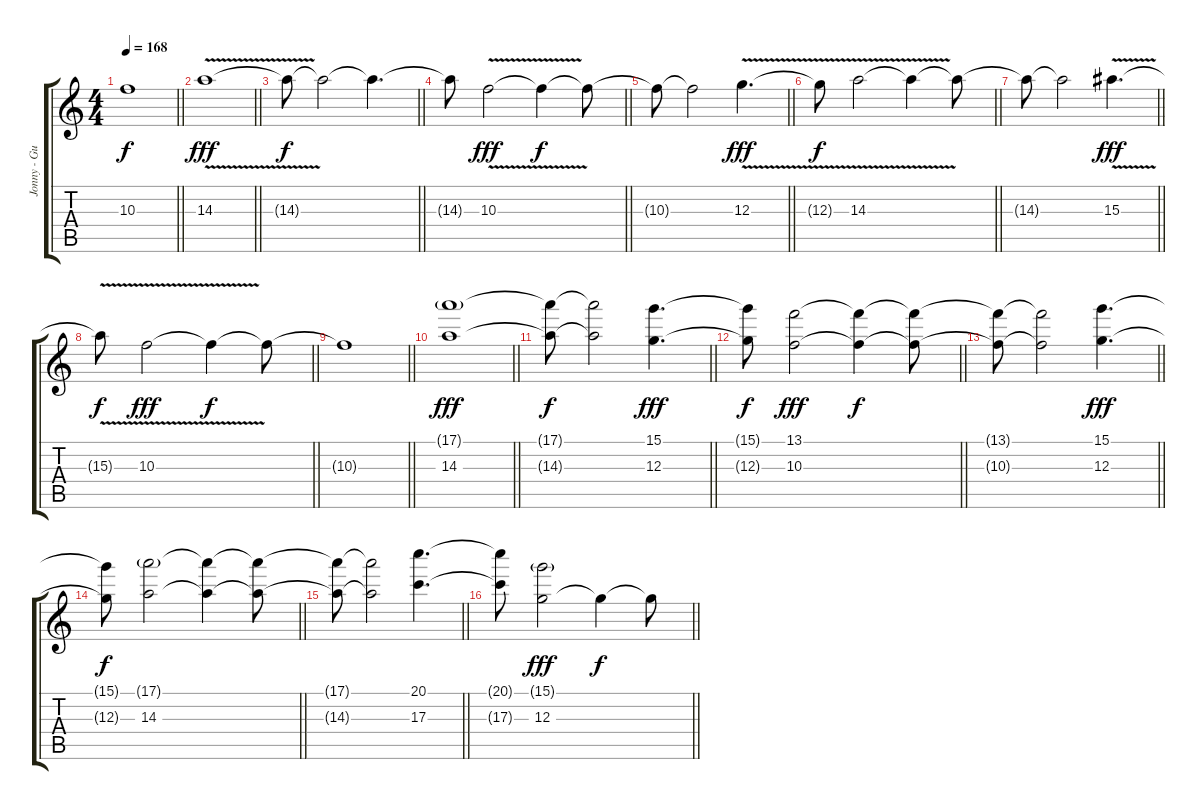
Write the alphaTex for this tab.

\track ("Jonny - Guitar" "Jonny - Gu") {instrument electricguitarjazz}
\staff {score tabs}
\tuning (E4 B3 G3 D3 A2 D2) {hide}
\ts (4 4)
\tempo 168
\clef g2
\barLineRight lightlight
\ks c
10.3{t}.1{dy f} |
\barLineRight lightlight
14.3{v}.1{dy fff instrument overdrivenguitar} |
\barLineRight lightlight
14.3{t}.8{dy f} 14.3{t}.2 14.3{t}.4{d} |
\barLineRight lightlight
14.3{t}.8 10.3{v}.2{dy fff} 10.3{t}.4{dy f} 10.3{t}.8 |
\barLineRight lightlight
10.3{t}.8 10.3{t}.2 12.3{v}.4{d dy fff} |
\barLineRight lightlight
12.3{t}.8{dy f} 14.3{v}.2 14.3{t}.4 14.3{t}.8 |
\barLineRight lightlight
14.3{t}.8 14.3{t}.2 15.3{v}.4{d dy fff} |
\barLineRight lightlight
15.3{t}.8{dy f} 10.3{v}.2{dy fff} 10.3{t}.4{dy f} 10.3{t}.8 |
\barLineRight lightlight
10.3{t}.1 |
\barLineRight lightlight
(17.1{g} 14.3).1{dy fff instrument overdrivenguitar} |
\barLineRight lightlight
(17.1{t} 14.3{t}).8{dy f} (17.1{t} 14.3{t}).2 (15.1 12.3).4{d dy fff} |
\barLineRight lightlight
(15.1{t} 12.3{t}).8{dy f} (13.1 10.3).2{dy fff} (13.1{t} 10.3{t}).4{dy f} (13.1{t} 10.3{t}).8 |
\barLineRight lightlight
(13.1{t} 10.3{t}).8 (13.1{t} 10.3{t}).2 (15.1 12.3).4{d dy fff} |
\barLineRight lightlight
(15.1{t} 12.3{t}).8{dy f} (17.1{g} 14.3).2 (17.1{t} 14.3{t}).4 (17.1{t} 14.3{t}).8 |
\barLineRight lightlight
(17.1{t} 14.3{t}).8 (17.1{t} 14.3{t}).2 (20.1 17.3).4{d} |
\barLineRight lightlight
(20.1{t} 17.3{t}).8 (15.1{g} 12.3).2{dy fff} 12.3{t}.4{dy f} 12.3{t}.8
